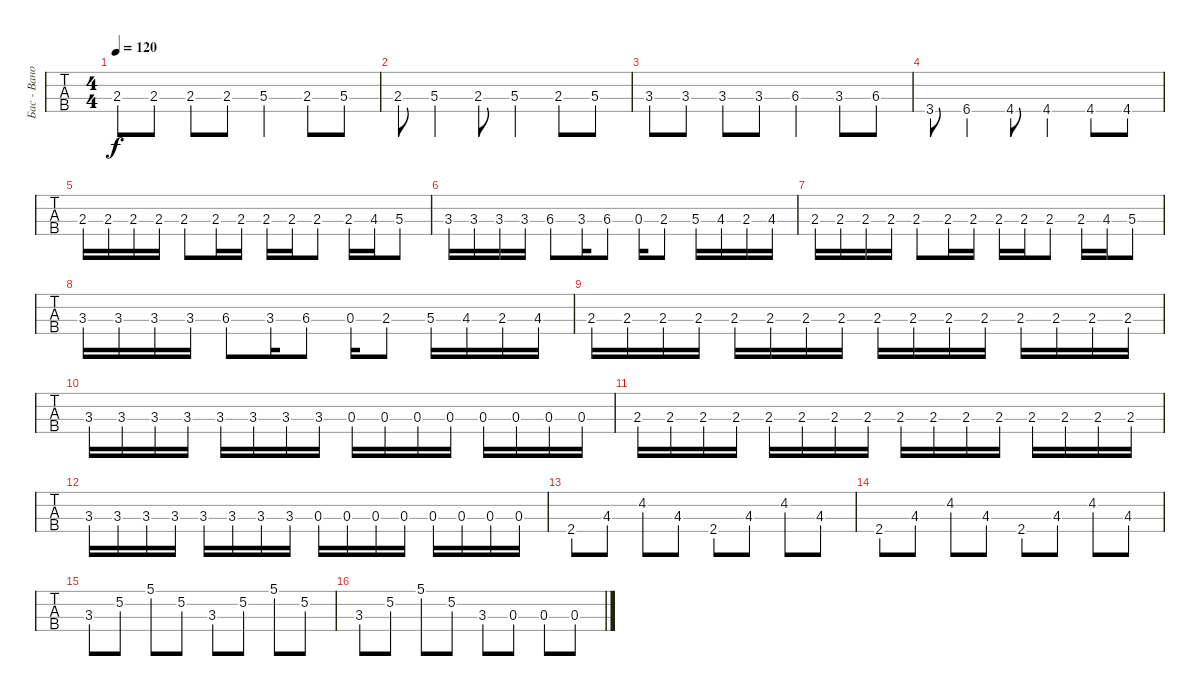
\track ("Бас - Вано" "Бас - Вано") {instrument electricbassfinger}
\staff {tabs}
\tuning (G2 D2 A1 E1) {hide}
\ts (4 4)
\tempo 120
\clef f4
\ks c
2.3.8{dy f} 2.3.8 2.3.8 2.3.8 5.3.4 2.3.8 5.3.8 |
2.3.8 5.3.4 2.3.8 5.3.4 2.3.8 5.3.8 |
3.3.8 3.3.8 3.3.8 3.3.8 6.3.4 3.3.8 6.3.8 |
3.4.8 6.4.4 4.4.8 4.4.4 4.4.8 4.4.8 |
2.3.16 2.3.16 2.3.16 2.3.16 2.3.8 2.3.16 2.3.16 2.3.16 2.3.16 2.3.8 2.3.16 4.3.16 5.3.8 |
3.3.16 3.3.16 3.3.16 3.3.16 6.3.8 3.3.16 6.3.8 0.3.16 2.3.8 5.3.16 4.3.16 2.3.16 4.3.16 |
2.3.16 2.3.16 2.3.16 2.3.16 2.3.8 2.3.16 2.3.16 2.3.16 2.3.16 2.3.8 2.3.16 4.3.16 5.3.8 |
3.3.16 3.3.16 3.3.16 3.3.16 6.3.8 3.3.16 6.3.8 0.3.16 2.3.8 5.3.16 4.3.16 2.3.16 4.3.16 |
2.3.16 2.3.16 2.3.16 2.3.16 2.3.16 2.3.16 2.3.16 2.3.16 2.3.16 2.3.16 2.3.16 2.3.16 2.3.16 2.3.16 2.3.16 2.3.16 |
3.3.16 3.3.16 3.3.16 3.3.16 3.3.16 3.3.16 3.3.16 3.3.16 0.3.16 0.3.16 0.3.16 0.3.16 0.3.16 0.3.16 0.3.16 0.3.16 |
2.3.16 2.3.16 2.3.16 2.3.16 2.3.16 2.3.16 2.3.16 2.3.16 2.3.16 2.3.16 2.3.16 2.3.16 2.3.16 2.3.16 2.3.16 2.3.16 |
3.3.16 3.3.16 3.3.16 3.3.16 3.3.16 3.3.16 3.3.16 3.3.16 0.3.16 0.3.16 0.3.16 0.3.16 0.3.16 0.3.16 0.3.16 0.3.16 |
2.4.8 4.3.8 4.2.8 4.3.8 2.4.8 4.3.8 4.2.8 4.3.8 |
2.4.8 4.3.8 4.2.8 4.3.8 2.4.8 4.3.8 4.2.8 4.3.8 |
3.3.8 5.2.8 5.1.8 5.2.8 3.3.8 5.2.8 5.1.8 5.2.8 |
3.3.8 5.2.8 5.1.8 5.2.8 3.3.8 0.3.8 0.3.8 0.3.8
